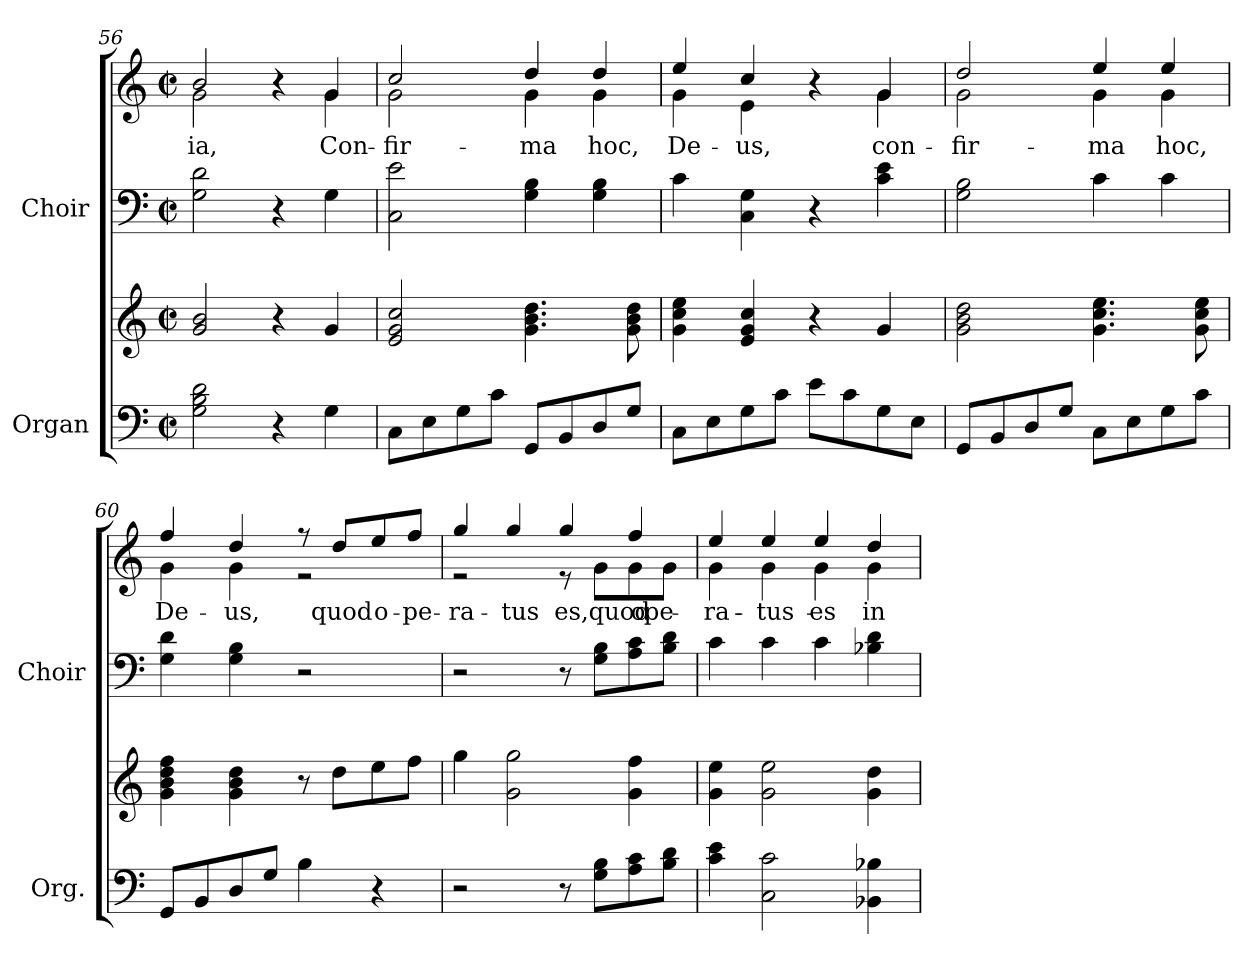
**kern	**kern	**kern	**kern	**text
*part2	*part2	*part1	*part1	*part1
*staff4	*staff3	*staff2	*staff1	*staff1
*I"Organ	*	*I"Choir	*	*
*I'Org.	*	*I'Choir	*	*
*clefF4	*clefG2	*clefF4	*clefG2	*
*k[]	*k[]	*k[]	*k[]	*
*C:	*C:	*C:	*C:	*
*M2/2	*M2/2	*M2/2	*M2/2	*
*met(c|)	*met(c|)	*met(c|)	*met(c|)	*
=56	=56	=56	=56	=56
!	!	!	!	!LO:LY:b:color=#000000
*	*	*	*^	*
2Gi\ 2Bi 2di	2gi/ 2bi	2Gi\ 2di	2bi/	2gi\	-ia,
4r	4r	4r	4r	4ryy	.
!	!	!	!	!	!LO:LY:b:color=#000000
4Gi\	4gi/	4Gi\	4gi/	4gi\	Con-
!!LO:LB:g=z	!!
=57	=57	=57	=57	=57	=57
!	!	!	!	!	!LO:LY:b:color=#000000
8Ci\L	2ei/ 2gi 2cci	2Ci\ 2ei	2cci/	2gi\	-fir-
8Ei\	.	.	.	.	.
8Gi\	.	.	.	.	.
8ci\J	.	.	.	.	.
!	!	!	!	!	!LO:LY:b:color=#000000
8GGi/L	4.gi\ 4.bi 4.ddi	4Gi\ 4Bi	4ddi/	4gi\	-ma
8BBi/	.	.	.	.	.
!	!	!	!	!	!LO:LY:b:color=#000000
8Di/	.	4Gi\ 4Bi	4ddi/	4gi\	hoc,
8Gi/J	8gi\ 8bi 8ddi	.	.	.	.
=58	=58	=58	=58	=58	=58
!	!	!	!	!	!LO:LY:b:color=#000000
8Ci\L	4gi\ 4cci 4eei	4ci\	4eei/	4gi\	De-
8Ei\	.	.	.	.	.
!	!	!	!	!	!LO:LY:b:color=#000000
8Gi\	4ei/ 4gi 4cci	4Ci\ 4Gi	4cci/	4ei\	-us,
8ci\J	.	.	.	.	.
8ei\L	4r	4r	4r	4ryy	.
8ci\	.	.	.	.	.
!	!	!	!	!	!LO:LY:b:color=#000000
8Gi\	4gi/	4ci\ 4ei	4gi/	4gi\	con-
8Ei\J	.	.	.	.	.
=59	=59	=59	=59	=59	=59
!	!	!	!	!	!LO:LY:b:color=#000000
8GGi/L	2gi\ 2bi 2ddi	2Gi\ 2Bi	2ddi/	2gi\	-fir-
8BBi/	.	.	.	.	.
8Di/	.	.	.	.	.
8Gi/J	.	.	.	.	.
!	!	!	!	!	!LO:LY:b:color=#000000
8Ci\L	4.gi\ 4.cci 4.eei	4ci\	4eei/	4gi\	-ma
8Ei\	.	.	.	.	.
!	!	!	!	!	!LO:LY:b:color=#000000
8Gi\	.	4ci\	4eei/	4gi\	hoc,
8ci\J	8gi\ 8cci 8eei	.	.	.	.
=60	=60	=60	=60	=60	=60
!	!	!	!	!	!LO:LY:b:color=#000000
8GGi/L	4gi\ 4bi 4ddi 4ffi	4Gi\ 4di	4ffi/	4gi\	De-
8BBi/	.	.	.	.	.
!	!	!	!	!	!LO:LY:b:color=#000000
8Di/	4gi\ 4bi 4ddi	4Gi\ 4Bi	4ddi/	4gi\	-us,
8Gi/J	.	.	.	.	.
4Bi\	8r	2r	8r	2r	.
!	!	!	!	!	!LO:LY:a:color=#000000
.	8ddi\L	.	8ddi/L	.	quod
!	!	!	!	!	!LO:LY:a:color=#000000
4r	8eei\	.	8eei/	.	o-
!	!	!	!	!	!LO:LY:a:color=#000000
.	8ffi\J	.	8ffi/J	.	-pe-
=61	=61	=61	=61	=61	=61
!	!	!	!	!	!LO:LY:a:color=#000000
2r	4ggi\	2r	4ggi/	2r	-ra-
!	!	!	!	!	!LO:LY:a:color=#000000
.	2gi\ 2ggi	.	4ggi/	.	-tus
!	!	!	!	!	!LO:LY:a:color=#000000
8r	.	8r	4ggi/	8r	es,
!	!	!	!	!	!LO:LY:b:color=#000000
8Gi\ 8Bi\L	.	8Gi\ 8Bi\L	.	8gi\L	quod
!	!	!	!	!	!LO:LY:a:color=#000000
!	!	!	!	!	!LO:LY:b:color=#000000
8Ai\ 8ci\	4gi\ 4ffi	8Ai\ 8ci\	4ffi/	8gi\	o-
!	!	!	!	!	!LO:LY:b:color=#000000
8Bi\ 8di\J	.	8Bi\ 8di\J	.	8gi\J	-pe-
=62	=62	=62	=62	=62	=62
!	!	!	!	!	!LO:LY:a:color=#000000
!	!	!	!	!	!LO:LY:b:color=#000000
4ci\ 4ei	4gi\ 4eei	4ci\	4eei/	4gi\	-ra-
!	!	!	!	!	!LO:LY:a:color=#000000
!	!	!	!	!	!LO:LY:b:color=#000000
2Ci\ 2ci	2gi\ 2eei	4ci\	4eei/	4gi\	-tus
!	!	!	!	!	!LO:LY:a:color=#000000
!	!	!	!	!	!LO:LY:b:color=#000000
.	.	4ci\	4eei/	4gi\	es
!	!	!	!	!	!LO:LY:a:color=#000000
!	!	!	!	!	!LO:LY:b:color=#000000
4BB-Xi\ 4B-Xi	4gi\ 4ddi	4B-Xi\ 4di	4ddi/	4gi\	in
*	*	*	*v	*v	*
=	=	=	=	=
*-	*-	*-	*-	*-
